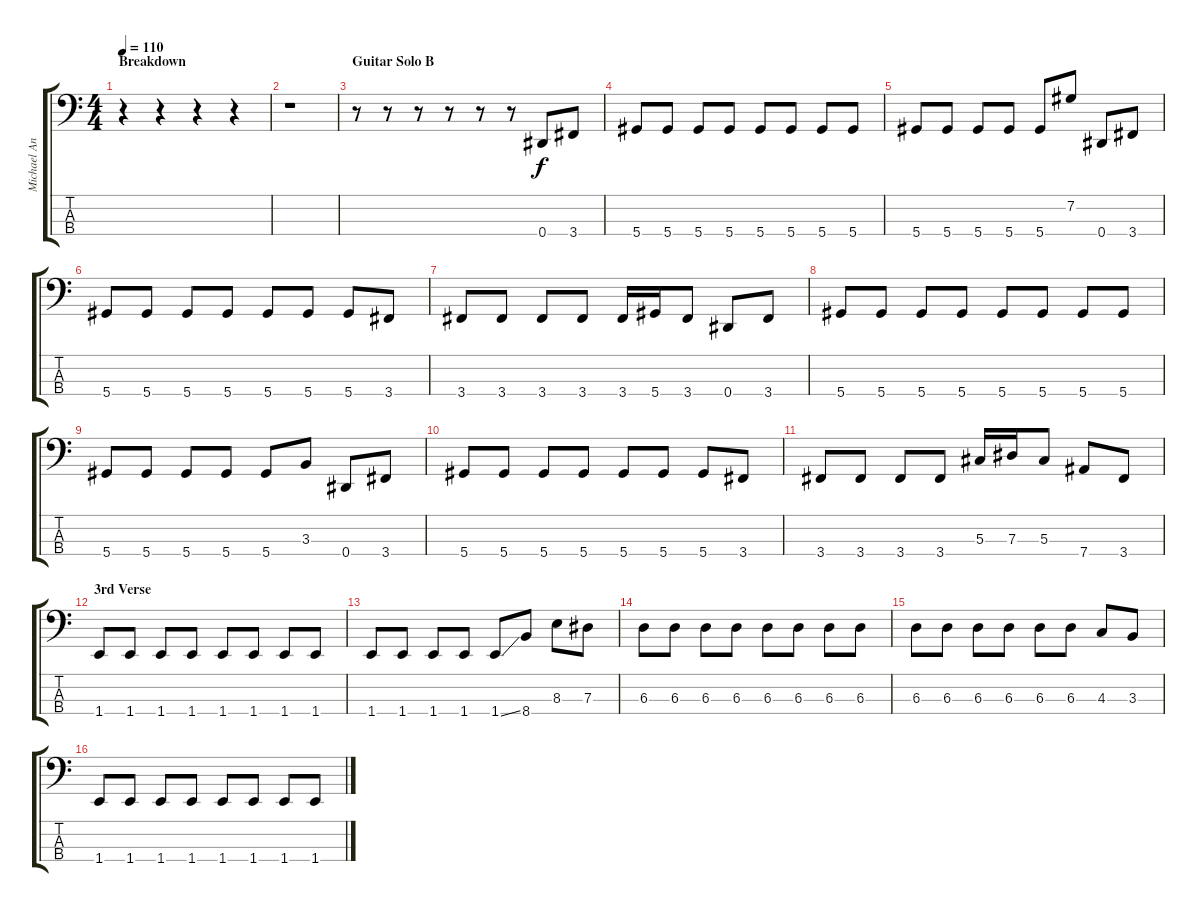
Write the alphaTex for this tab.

\track ("Michael Anthony" "Michael An") {instrument electricbassfinger}
\staff {score tabs}
\tuning (Gb2 Db2 Ab1 Eb1) {hide}
\ts (4 4)
\section ("" "Breakdown")
\tempo 110
\clef f4
\ks c
r.4{dy f} r.4 r.4 r.4 |
r.1 |
\section ("" "Guitar Solo B")
r.8 r.8 r.8 r.8 r.8 r.8 0.4.8 3.4.8 |
5.4.8 5.4.8 5.4.8 5.4.8 5.4.8 5.4.8 5.4.8 5.4.8 |
5.4.8 5.4.8 5.4.8 5.4.8 5.4.8 7.2.8 0.4.8 3.4.8 |
5.4.8 5.4.8 5.4.8 5.4.8 5.4.8 5.4.8 5.4.8 3.4.8 |
3.4.8 3.4.8 3.4.8 3.4.8 3.4.16 5.4.16 3.4.8 0.4.8 3.4.8 |
5.4.8 5.4.8 5.4.8 5.4.8 5.4.8 5.4.8 5.4.8 5.4.8 |
5.4.8 5.4.8 5.4.8 5.4.8 5.4.8 3.3.8 0.4.8 3.4.8 |
5.4.8 5.4.8 5.4.8 5.4.8 5.4.8 5.4.8 5.4.8 3.4.8 |
3.4.8 3.4.8 3.4.8 3.4.8 5.3.16 7.3.16 5.3.8 7.4.8 3.4.8 |
\section ("" "3rd Verse")
1.4.8 1.4.8 1.4.8 1.4.8 1.4.8 1.4.8 1.4.8 1.4.8 |
1.4.8 1.4.8 1.4.8 1.4.8 1.4{ss}.8 8.4.8 8.3.8 7.3.8 |
6.3.8 6.3.8 6.3.8 6.3.8 6.3.8 6.3.8 6.3.8 6.3.8 |
6.3.8 6.3.8 6.3.8 6.3.8 6.3.8 6.3.8 4.3.8 3.3.8 |
1.4.8 1.4.8 1.4.8 1.4.8 1.4.8 1.4.8 1.4.8 1.4.8
